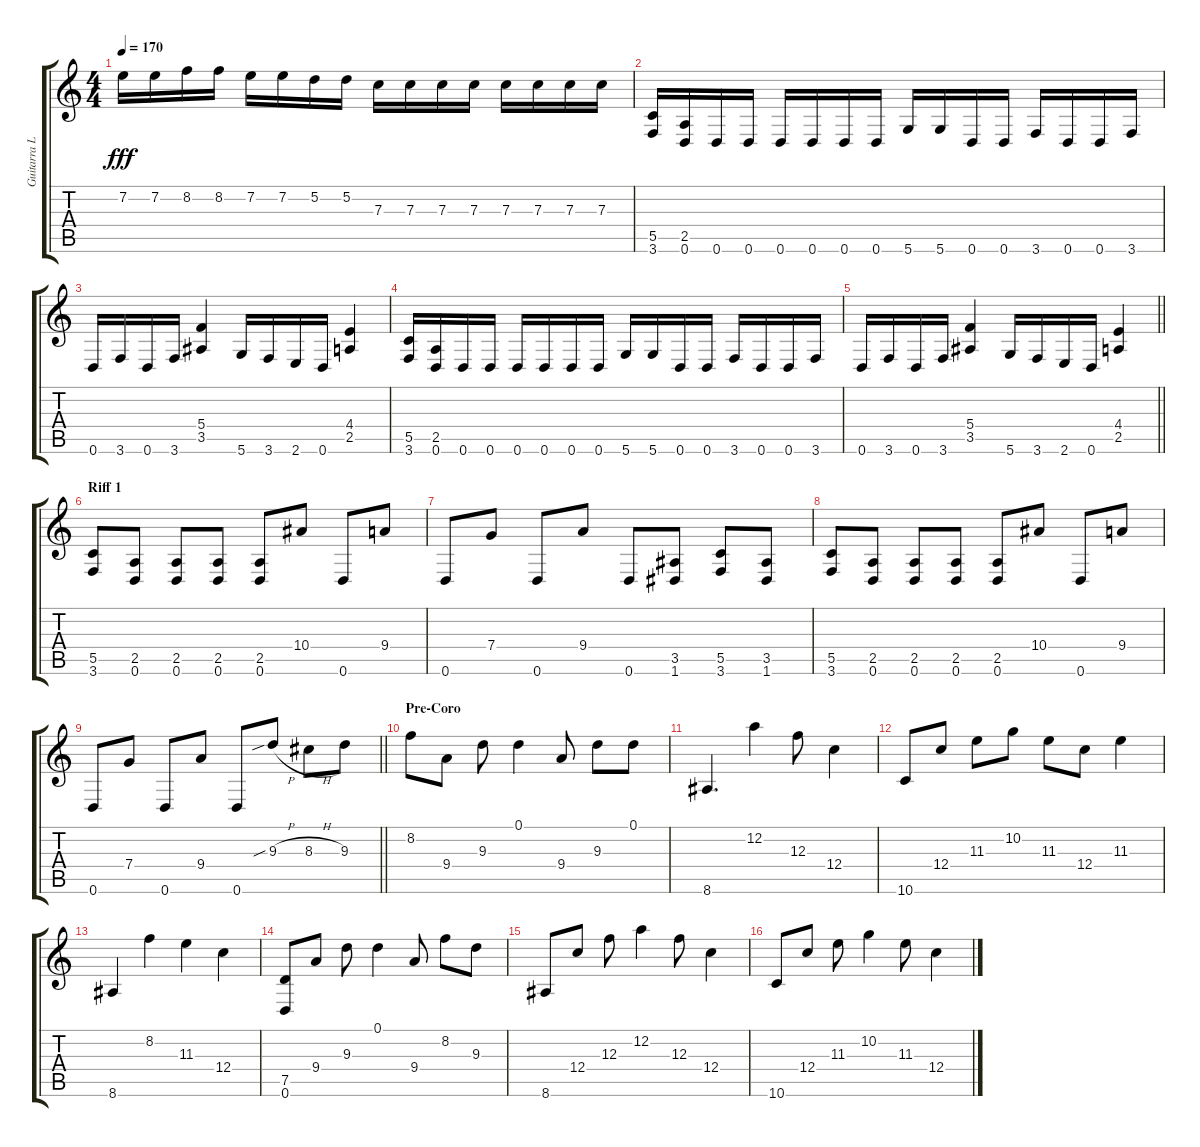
\track ("Guitarra Lider" "Guitarra L") {instrument overdrivenguitar}
\staff {score tabs}
\tuning (D4 A3 F3 C3 G2 D2) {hide}
\ts (4 4)
\tempo 170
\clef g2
\ks c
7.2.16{dy fff} 7.2.16 8.2.16 8.2.16 7.2.16 7.2.16 5.2.16 5.2.16 7.3.16 7.3.16 7.3.16 7.3.16 7.3.16 7.3.16 7.3.16 7.3.16 |
(5.5 3.6).16 (2.5 0.6).16 0.6.16 0.6.16 0.6.16 0.6.16 0.6.16 0.6.16 5.6.16 5.6.16 0.6.16 0.6.16 3.6.16 0.6.16 0.6.16 3.6.16 |
0.6.16 3.6.16 0.6.16 3.6.16 (5.4 3.5).4 5.6.16 3.6.16 2.6.16 0.6.16 (4.4 2.5).4 |
(5.5 3.6).16 (2.5 0.6).16 0.6.16 0.6.16 0.6.16 0.6.16 0.6.16 0.6.16 5.6.16 5.6.16 0.6.16 0.6.16 3.6.16 0.6.16 0.6.16 3.6.16 |
\barLineRight lightlight
0.6.16 3.6.16 0.6.16 3.6.16 (5.4 3.5).4 5.6.16 3.6.16 2.6.16 0.6.16 (4.4 2.5).4 |
\section ("" "Riff 1")
(5.5 3.6).8 (2.5 0.6).8 (2.5 0.6).8 (2.5 0.6).8 (2.5 0.6).8 10.4.8 0.6.8 9.4.8 |
0.6.8 7.4.8 0.6.8 9.4.8 0.6.8 (3.5 1.6).8 (5.5 3.6).8 (3.5 1.6).8 |
(5.5 3.6).8 (2.5 0.6).8 (2.5 0.6).8 (2.5 0.6).8 (2.5 0.6).8 10.4.8 0.6.8 9.4.8 |
\barLineRight lightlight
0.6.8 7.4.8 0.6.8 9.4.8 0.6.8 9.3{sib h}.8 8.3{h}.8 9.3.8 |
\section ("" "Pre-Coro")
8.2.8 9.4.8 9.3.8 0.1.4 9.4.8 9.3.8 0.1.8 |
8.6.4{d} 12.2.4 12.3.8 12.4.4 |
10.6.8 12.4.8 11.3.8 10.2.8 11.3.8 12.4.8 11.3.4 |
8.6.4 8.2.4 11.3.4 12.4.4 |
(7.5 0.6).8 9.4.8 9.3.8 0.1.4 9.4.8 8.2.8 9.3.8 |
8.6.8 12.4.8 12.3.8 12.2.4 12.3.8 12.4.4 |
10.6.8 12.4.8 11.3.8 10.2.4 11.3.8 12.4.4
